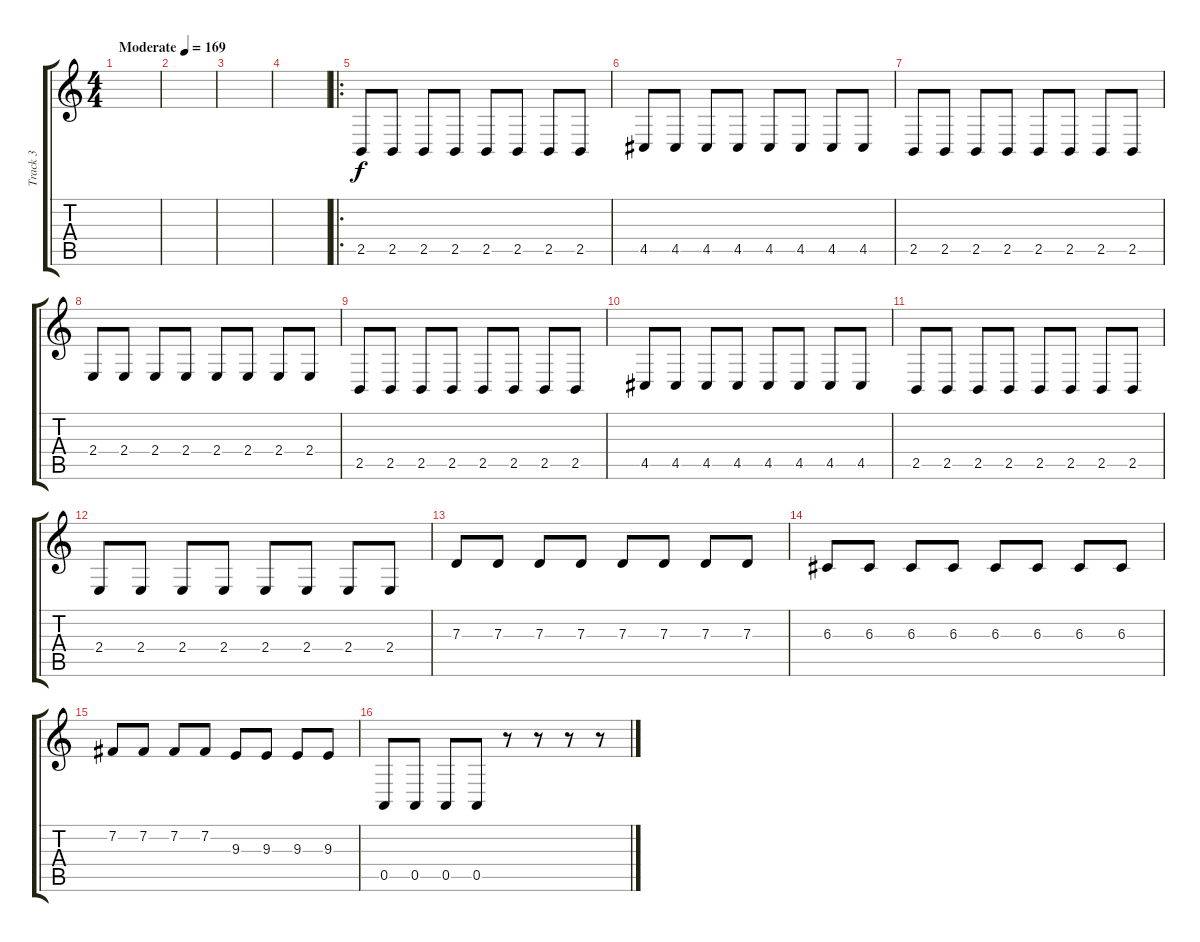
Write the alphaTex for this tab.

\track ("Track 3" "Track 3") {instrument lead5charang}
\staff {score tabs}
\tuning (E4 B3 G3 D3 A2 E2) {hide}
\ts (4 4)
\tempo (169 "Moderate")
\clef g2
\ks c
|
|
|
|
\ro
2.5.8 2.5.8 2.5.8 2.5.8 2.5.8 2.5.8 2.5.8 2.5.8 |
4.5.8 4.5.8 4.5.8 4.5.8 4.5.8 4.5.8 4.5.8 4.5.8 |
2.5.8 2.5.8 2.5.8 2.5.8 2.5.8 2.5.8 2.5.8 2.5.8 |
2.4.8 2.4.8 2.4.8 2.4.8 2.4.8 2.4.8 2.4.8 2.4.8 |
2.5.8 2.5.8 2.5.8 2.5.8 2.5.8 2.5.8 2.5.8 2.5.8 |
4.5.8 4.5.8 4.5.8 4.5.8 4.5.8 4.5.8 4.5.8 4.5.8 |
2.5.8 2.5.8 2.5.8 2.5.8 2.5.8 2.5.8 2.5.8 2.5.8 |
2.4.8 2.4.8 2.4.8 2.4.8 2.4.8 2.4.8 2.4.8 2.4.8 |
7.3.8 7.3.8 7.3.8 7.3.8 7.3.8 7.3.8 7.3.8 7.3.8 |
6.3.8 6.3.8 6.3.8 6.3.8 6.3.8 6.3.8 6.3.8 6.3.8 |
7.2.8 7.2.8 7.2.8 7.2.8 9.3.8 9.3.8 9.3.8 9.3.8 |
0.5.8 0.5.8 0.5.8 0.5.8 r.8 r.8 r.8 r.8
